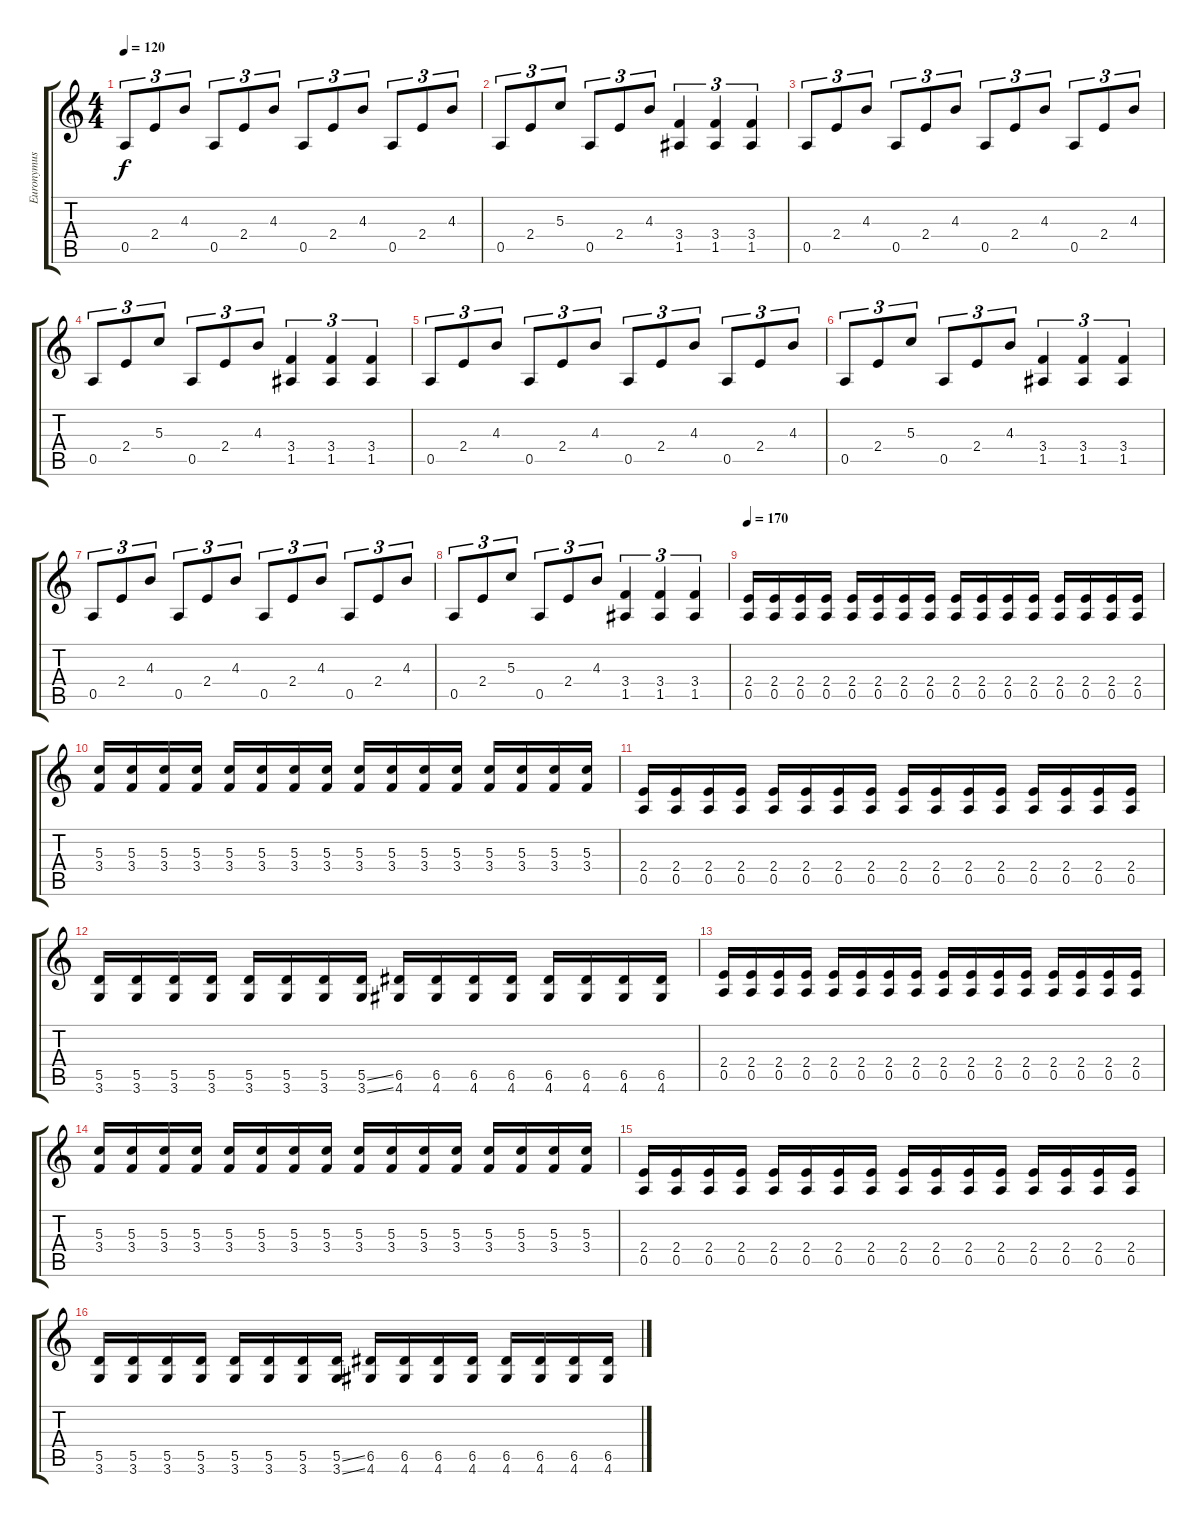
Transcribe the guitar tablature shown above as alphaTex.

\track ("Euronymus (Guitar 1)" "Euronymus ") {instrument distortionguitar}
\staff {score tabs}
\tuning (E4 B3 G3 D3 A2 E2) {hide}
\ts (4 4)
\tempo 120
\clef g2
\ks c
0.5.8{tu (3 2) dy f} 2.4.8{tu (3 2)} 4.3.8{tu (3 2)} 0.5.8{tu (3 2)} 2.4.8{tu (3 2)} 4.3.8{tu (3 2)} 0.5.8{tu (3 2)} 2.4.8{tu (3 2)} 4.3.8{tu (3 2)} 0.5.8{tu (3 2)} 2.4.8{tu (3 2)} 4.3.8{tu (3 2)} |
0.5.8{tu (3 2)} 2.4.8{tu (3 2)} 5.3.8{tu (3 2)} 0.5.8{tu (3 2)} 2.4.8{tu (3 2)} 4.3.8{tu (3 2)} (3.4 1.5).4{tu (3 2)} (3.4 1.5).4{tu (3 2)} (3.4 1.5).4{tu (3 2)} |
0.5.8{tu (3 2)} 2.4.8{tu (3 2)} 4.3.8{tu (3 2)} 0.5.8{tu (3 2)} 2.4.8{tu (3 2)} 4.3.8{tu (3 2)} 0.5.8{tu (3 2)} 2.4.8{tu (3 2)} 4.3.8{tu (3 2)} 0.5.8{tu (3 2)} 2.4.8{tu (3 2)} 4.3.8{tu (3 2)} |
0.5.8{tu (3 2)} 2.4.8{tu (3 2)} 5.3.8{tu (3 2)} 0.5.8{tu (3 2)} 2.4.8{tu (3 2)} 4.3.8{tu (3 2)} (3.4 1.5).4{tu (3 2)} (3.4 1.5).4{tu (3 2)} (3.4 1.5).4{tu (3 2)} |
0.5.8{tu (3 2)} 2.4.8{tu (3 2)} 4.3.8{tu (3 2)} 0.5.8{tu (3 2)} 2.4.8{tu (3 2)} 4.3.8{tu (3 2)} 0.5.8{tu (3 2)} 2.4.8{tu (3 2)} 4.3.8{tu (3 2)} 0.5.8{tu (3 2)} 2.4.8{tu (3 2)} 4.3.8{tu (3 2)} |
0.5.8{tu (3 2)} 2.4.8{tu (3 2)} 5.3.8{tu (3 2)} 0.5.8{tu (3 2)} 2.4.8{tu (3 2)} 4.3.8{tu (3 2)} (3.4 1.5).4{tu (3 2)} (3.4 1.5).4{tu (3 2)} (3.4 1.5).4{tu (3 2)} |
0.5.8{tu (3 2)} 2.4.8{tu (3 2)} 4.3.8{tu (3 2)} 0.5.8{tu (3 2)} 2.4.8{tu (3 2)} 4.3.8{tu (3 2)} 0.5.8{tu (3 2)} 2.4.8{tu (3 2)} 4.3.8{tu (3 2)} 0.5.8{tu (3 2)} 2.4.8{tu (3 2)} 4.3.8{tu (3 2)} |
0.5.8{tu (3 2)} 2.4.8{tu (3 2)} 5.3.8{tu (3 2)} 0.5.8{tu (3 2)} 2.4.8{tu (3 2)} 4.3.8{tu (3 2)} (3.4 1.5).4{tu (3 2)} (3.4 1.5).4{tu (3 2)} (3.4 1.5).4{tu (3 2)} |
\tempo 170
(2.4 0.5).16 (2.4 0.5).16 (2.4 0.5).16 (2.4 0.5).16 (2.4 0.5).16 (2.4 0.5).16 (2.4 0.5).16 (2.4 0.5).16 (2.4 0.5).16 (2.4 0.5).16 (2.4 0.5).16 (2.4 0.5).16 (2.4 0.5).16 (2.4 0.5).16 (2.4 0.5).16 (2.4 0.5).16 |
(5.3 3.4).16 (5.3 3.4).16 (5.3 3.4).16 (5.3 3.4).16 (5.3 3.4).16 (5.3 3.4).16 (5.3 3.4).16 (5.3 3.4).16 (5.3 3.4).16 (5.3 3.4).16 (5.3 3.4).16 (5.3 3.4).16 (5.3 3.4).16 (5.3 3.4).16 (5.3 3.4).16 (5.3 3.4).16 |
(2.4 0.5).16 (2.4 0.5).16 (2.4 0.5).16 (2.4 0.5).16 (2.4 0.5).16 (2.4 0.5).16 (2.4 0.5).16 (2.4 0.5).16 (2.4 0.5).16 (2.4 0.5).16 (2.4 0.5).16 (2.4 0.5).16 (2.4 0.5).16 (2.4 0.5).16 (2.4 0.5).16 (2.4 0.5).16 |
(5.5 3.6).16 (5.5 3.6).16 (5.5 3.6).16 (5.5 3.6).16 (5.5 3.6).16 (5.5 3.6).16 (5.5 3.6).16 (5.5{ss} 3.6{ss}).16 (6.5 4.6).16 (6.5 4.6).16 (6.5 4.6).16 (6.5 4.6).16 (6.5 4.6).16 (6.5 4.6).16 (6.5 4.6).16 (6.5 4.6).16 |
(2.4 0.5).16 (2.4 0.5).16 (2.4 0.5).16 (2.4 0.5).16 (2.4 0.5).16 (2.4 0.5).16 (2.4 0.5).16 (2.4 0.5).16 (2.4 0.5).16 (2.4 0.5).16 (2.4 0.5).16 (2.4 0.5).16 (2.4 0.5).16 (2.4 0.5).16 (2.4 0.5).16 (2.4 0.5).16 |
(5.3 3.4).16 (5.3 3.4).16 (5.3 3.4).16 (5.3 3.4).16 (5.3 3.4).16 (5.3 3.4).16 (5.3 3.4).16 (5.3 3.4).16 (5.3 3.4).16 (5.3 3.4).16 (5.3 3.4).16 (5.3 3.4).16 (5.3 3.4).16 (5.3 3.4).16 (5.3 3.4).16 (5.3 3.4).16 |
(2.4 0.5).16 (2.4 0.5).16 (2.4 0.5).16 (2.4 0.5).16 (2.4 0.5).16 (2.4 0.5).16 (2.4 0.5).16 (2.4 0.5).16 (2.4 0.5).16 (2.4 0.5).16 (2.4 0.5).16 (2.4 0.5).16 (2.4 0.5).16 (2.4 0.5).16 (2.4 0.5).16 (2.4 0.5).16 |
(5.5 3.6).16 (5.5 3.6).16 (5.5 3.6).16 (5.5 3.6).16 (5.5 3.6).16 (5.5 3.6).16 (5.5 3.6).16 (5.5{ss} 3.6{ss}).16 (6.5 4.6).16 (6.5 4.6).16 (6.5 4.6).16 (6.5 4.6).16 (6.5 4.6).16 (6.5 4.6).16 (6.5 4.6).16 (6.5 4.6).16
